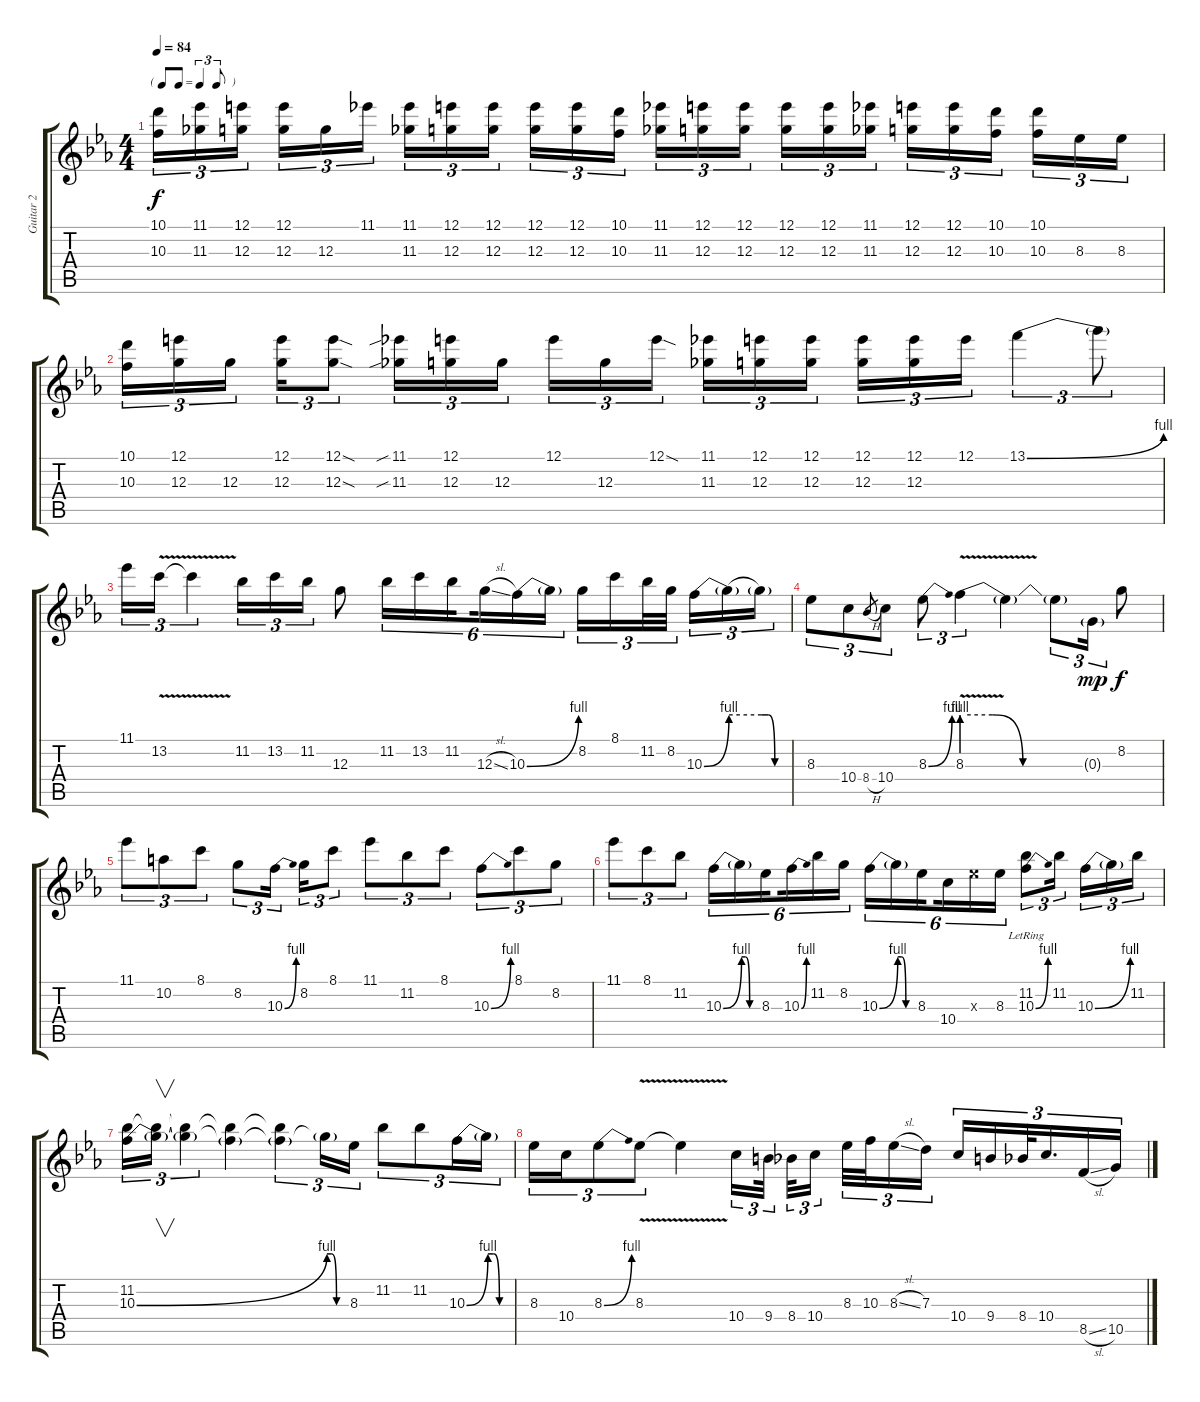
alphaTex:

\track ("Guitar 2" "Guitar 2") {instrument distortionguitar}
\staff {score tabs}
\tuning (E4 B3 G3 D3 A2 E2) {hide}
\ts (4 4)
\tf triplet8th
\tempo 84
\clef g2
\ks eb
(10.1 10.3).16{tu (3 2) dy f} (11.1 11.3).16{tu (3 2)} (12.1 12.3).16{tu (3 2) beam splitsecondary} (12.1 12.3).16{tu (3 2)} 12.3.16{tu (3 2)} 11.1.16{tu (3 2)} (11.1 11.3).16{tu (3 2)} (12.1 12.3).16{tu (3 2)} (12.1 12.3).16{tu (3 2) beam splitsecondary} (12.1 12.3).16{tu (3 2)} (12.1 12.3).16{tu (3 2)} (10.1 10.3).16{tu (3 2)} (11.1 11.3).16{tu (3 2)} (12.1 12.3).16{tu (3 2)} (12.1 12.3).16{tu (3 2) beam splitsecondary} (12.1 12.3).16{tu (3 2)} (12.1 12.3).16{tu (3 2)} (11.1 11.3).16{tu (3 2)} (12.1 12.3).16{tu (3 2)} (12.1 12.3).16{tu (3 2)} (10.1 10.3).16{tu (3 2) beam splitsecondary} (10.1 10.3).16{tu (3 2)} 8.3.16{tu (3 2)} 8.3.16{tu (3 2)} |
(10.1 10.3).16{tu (3 2)} (12.1 12.3).16{tu (3 2)} 12.3.16{tu (3 2) beam splitsecondary} (12.1 12.3).16{tu (3 2)} (12.1{sod} 12.3{sod}).8{tu (3 2)} (11.1{sib} 11.3{sib}).16{tu (3 2)} (12.1 12.3).16{tu (3 2)} 12.3.16{tu (3 2) beam splitsecondary} 12.1.16{tu (3 2)} 12.3.16{tu (3 2)} 12.1{sod}.16{tu (3 2)} (11.1 11.3).16{tu (3 2)} (12.1 12.3).16{tu (3 2)} (12.1 12.3).16{tu (3 2) beam splitsecondary} (12.1 12.3).16{tu (3 2)} (12.1 12.3).16{tu (3 2)} 12.1.16{tu (3 2)} 13.1{be (bend 0 0 60 4)}.4{tu (3 2)} 13.1{t}.8{tu (3 2)} |
11.1.16{tu (3 2)} 13.2{v}.16{tu (3 2)} 13.2{t}.4{tu (3 2)} 11.2.16{tu (3 2)} 13.2.16{tu (3 2)} 11.2.16{tu (3 2)} 12.3.8 11.2.16{tu (6 4)} 13.2.16{tu (6 4)} 11.2.16{tu (6 4) beam splitsecondary} 12.3{sl}.16{tu (6 4)} 10.3{be (bend 0 0 60 4)}.16{tu (6 4)} 10.3{t}.16{tu (6 4)} 8.2.16{tu (3 2)} 8.1.16{tu (3 2)} 11.2.32{tu (3 2)} 8.2.32{tu (3 2) beam splitsecondary} 10.3{be (bend 0 0 60 4)}.16{tu (3 2)} 10.3{be (hold 0 4 60 4) t}.16{tu (3 2)} 10.3{be (custom 0 4 15 4 30 0 60 0) t}.16{tu (3 2)} |
8.3.8{tu (3 2)} 10.4.8{tu (3 2)} 8.4{h}.8{gr} 10.4.8{tu (3 2)} 8.3{be (bend 0 0 60 4)}.8{tu (3 2)} 8.3{be (custom 0 4 15 4 30 0 60 0) v}.4{tu (3 2)} 8.3{t}.4 8.3{t}.8{tu (3 2)} 0.3{g}.16{tu (3 2) dy mp} 8.2.8{dy f} |
11.1.8{tu (3 2)} 10.2.8{tu (3 2)} 8.1.8{tu (3 2)} 8.2.8{tu (3 2)} 10.3{be (bend 0 0 60 4)}.16{tu (3 2) beam splitsecondary} 8.2.16{tu (3 2)} 8.1.8{tu (3 2)} 11.1.8{tu (3 2)} 11.2.8{tu (3 2)} 8.1.8{tu (3 2)} 10.3{be (bend 0 0 60 4)}.8{tu (3 2)} 8.1.8{tu (3 2)} 8.2.8{tu (3 2)} |
11.1.8{tu (3 2)} 8.1.8{tu (3 2)} 11.2.8{tu (3 2)} 10.3{be (bend 0 0 60 4)}.16{tu (6 4)} 10.3{be (custom 0 4 15 4 30 0 60 0) t}.16{tu (6 4)} 8.3.16{tu (6 4) beam splitsecondary} 10.3{be (bend 0 0 60 4)}.16{tu (6 4)} 11.2.16{tu (6 4)} 8.2.16{tu (6 4)} 10.3{be (bend 0 0 60 4)}.16{tu (6 4)} 10.3{be (custom 0 4 15 4 30 0 60 0) t}.16{tu (6 4)} 8.3.16{tu (6 4) beam splitsecondary} 10.4.16{tu (6 4)} 8.3{x}.16{tu (6 4)} 8.3.16{tu (6 4)} (11.2 10.3{be (bend 0 0 60 4) lr}).8{tu (3 2)} 11.2.16{tu (3 2) beam splitsecondary} 10.3{be (bend 0 0 60 4)}.16{tu (3 2)} 10.3{t}.16{tu (3 2)} 11.2.16{tu (3 2)} |
(11.2 10.3{be (bend 0 0 60 4)}).16{tu (3 2)} (11.2{t} 10.3{t}).16{v tu (3 2)} (11.2{t} 10.3{t}).4{tu (3 2)} (11.2{t} 10.3{t}).4 (11.2{t} 10.3{t}).4{tu (3 2)} 10.3{be (custom 0 4 15 4 30 0 60 0) t}.16{tu (3 2)} 8.3.16{tu (3 2)} 11.2.8{tu (3 2)} 11.2.8{tu (3 2)} 10.3{be (bend 0 0 60 4)}.16{tu (3 2)} 10.3{be (custom 0 4 15 4 30 0 60 0) t}.16{tu (3 2)} |
8.3.16{tu (3 2)} 10.4.16{tu (3 2)} 8.3{be (bend 0 0 60 4)}.8{tu (3 2)} 8.3{v}.8{tu (3 2)} 8.3{t}.4 10.4.16{tu (3 2)} 9.4.32{tu (3 2) beam splitsecondary} 8.4.32{tu (3 2)} 10.4.16{tu (3 2) beam splitsecondary} 8.3.32{tu (3 2)} 10.3.32{tu (3 2)} 8.3{sl}.16{tu (3 2)} 7.3.16{tu (3 2)} 10.4.16{tu (3 2)} 9.4.16{tu (3 2)} 8.4.32{tu (3 2)} 10.4.16{d tu (3 2)} 8.5{sl}.16{tu (3 2)} 10.5.16{tu (3 2)}
